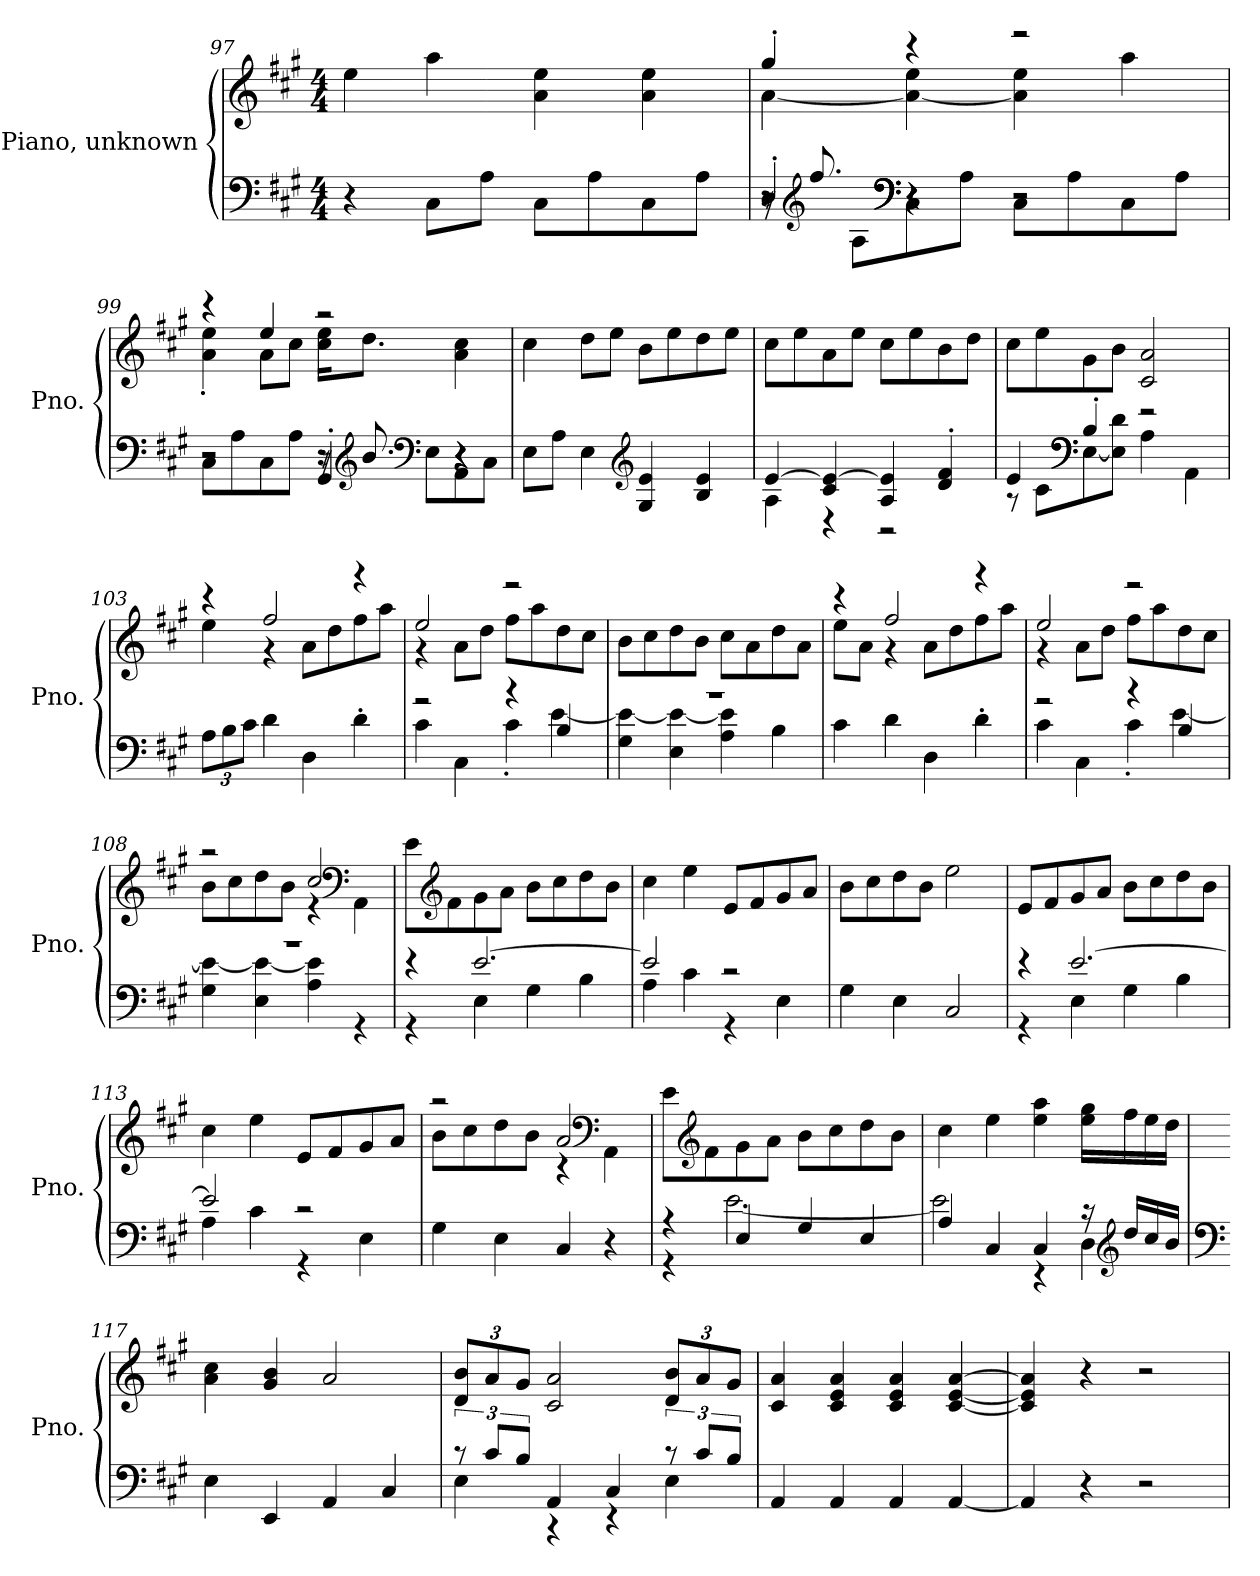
**kern	**kern
*part1	*part1
*staff2	*staff1
*I"Piano, unknown	*
*I'Pno.	*
*clefF4	*clefG2
*k[f#c#g#]	*k[f#c#g#]
*M4/4	*M4/4
=97	=97
4r	4ee\
8C#\L	4aa\
8A\J	.
8C#\L	4a\ 4ee\
8A\	.
8C#\	4a\ 4ee\
8A\J	.
=98	=98
*^	*^
*	*^	*	*
16r	8r	4D'/	4gg#'/	[4a\
*clefG2	*	*	*	*
8.ff#/	.	.	.	.
.	8A\L	.	.	.
*clefF4	*	*	*	*
4r	8C#\	4r	4r	4a\_ 4ee\
.	8A\J	.	.	.
2r	8C#\L	2r	2r	4a\] 4ee\
.	8A\	.	.	.
.	8C#\	.	.	4aa\
.	8A\J	.	.	.
!!LO:LB:g=z	!!
=99	=99	=99	=99	=99
2r	8C#\L	2r	4r	4a\' 4ee\'
.	8A\	.	.	.
.	8C#\	.	4ee/	8a\L
.	8A\J	.	.	8cc#\J
16r	8r	4GG#'/	2r	16cc#\ 16ee\KL
*clefG2	*	*	*	*
8.b/	.	.	.	8.dd\J
*clefF4	*	*	*	*
.	8E\L	.	.	.
4r	8AA\	4r	.	4a\ 4cc#\
.	8C#\J	.	.	.
*v	*v	*v	*	*
*	*v	*v
=100	=100
8E\L	4cc#\
8A\J	.
4E\	8dd\L
.	8ee\J
*clefG2	*
4G#/ 4e/	8b\L
.	8ee\
4B/ 4e/	8dd\
.	8ee\J
=101	=101
*^	*
[4e/	4A\	8cc#\L
.	.	8ee\
4c#/ 4e/_	4r	8a\
.	.	8ee\J
4A/ 4e/]	2r	8cc#\L
.	.	8ee\
4d/' 4f#/'	.	8b\
.	.	8dd\J
=102	=102	=102
4e/	8r	8cc#\L
.	8c#\L	8ee\
*clefF4	*	*
4B'/	[8E\	8g#\
.	8E\] 8d\J	8b\J
2r	4A\	2c#/ 2a/
.	4AA\	.
*v	*v	*
!!LO:LB:g=z
=103	=103
*Xbrackettup	*
*	*^
12A\L	4r	4ee\
12B\	.	.
12c#\J	.	.
4d\	2ff#/	4r
4D\	.	8a\L
.	.	8dd\
4d'\	4r	8ff#\
.	.	8aa\J
=104	=104	=104
*^	*	*
2r	4c#\	2ee/	4r
.	4C#\	.	8a\L
.	.	.	8dd\J
4r	4c#'\	2r	8ff#\L
.	.	.	8aa\
4B/	[4e\	.	8dd\
.	.	.	8cc#\J
*	*	*v	*v
=105	=105	=105
1r	4G#\ 4e\_	8b\L
.	.	8cc#\
.	4E\ 4e\_	8dd\
.	.	8b\J
.	4A\ 4e\]	8cc#\L
.	.	8a\
.	4B\	8dd\
.	.	8a\J
*v	*v	*
=106	=106
*	*^
4c#\	4r	8ee\L
.	.	8a\J
4d\	2ff#/	4r
4D\	.	8a\L
.	.	8dd\
4d'\	4r	8ff#\
.	.	8aa\J
=107	=107	=107
*^	*	*
2r	4c#\	2ee/	4r
.	4C#\	.	8a\L
.	.	.	8dd\J
4r	4c#'\	2r	8ff#\L
.	.	.	8aa\
4B/	[4e\	.	8dd\
.	.	.	8cc#\J
!!LO:PB:g=z	!!
=108	=108	=108	=108
1r	4G#\ 4e\_	2r	8b\L
.	.	.	8cc#\
.	4E\ 4e\_	.	8dd\
.	.	.	8b\J
.	4A\ 4e\]	2cc#/	4r
*	*	*clefF4	*
.	4r	.	4AA\
*	*	*v	*v
=109	=109	=109
4r	4r	8e\L
*	*	*clefG2
.	.	8f#\
[2.e/	4E\	8g#\
.	.	8a\J
.	4G#\	8b\L
.	.	8cc#\
.	4B\	8dd\
.	.	8b\J
=110	=110	=110
2e/]	4A\	4cc#\
.	4c#\	4ee\
2r	4r	8e/L
.	.	8f#/
.	4E\	8g#/
.	.	8a/J
*v	*v	*
=111	=111
4G#\	8b\L
.	8cc#\
4E\	8dd\
.	8b\J
2C#/	2ee\
=112	=112
*^	*
4r	4r	8e/L
.	.	8f#/
[2.e/	4E\	8g#/
.	.	8a/J
.	4G#\	8b\L
.	.	8cc#\
.	4B\	8dd\
.	.	8b\J
!!LO:LB:g=z
=113	=113	=113
2e/]	4A\	4cc#\
.	4c#\	4ee\
2r	4r	8e/L
.	.	8f#/
.	4E\	8g#/
.	.	8a/J
*v	*v	*
=114	=114
*	*^
4G#\	2r	8b\L
.	.	8cc#\
4E\	.	8dd\
.	.	8b\J
4C#/	2a/	4r
*	*clefF4	*
4r	.	4AA\
*	*v	*v
=115	=115
*^	*
4r	4r	8e\L
*	*	*clefG2
.	.	8f#\
4E/	[2.e\	8g#\
.	.	8a\J
4G#/	.	8b\L
.	.	8cc#\
4E/	.	8dd\
.	.	8b\J
=116	=116	=116
4A/	2e\]	4cc#\
4C#/	.	4ee\
4C#/	4r	4ee\ 4aa\
16r	4D\	16ee\ 16gg#\LL
*clefG2	*	*
16dd/LL	.	16ff#\
16cc#/	.	16ee\
16b/JJ	.	16dd\JJ
*v	*v	*
=117	=117
*clefF4	*
4E\	4a\ 4cc#\
4EE/	4g#/ 4b/
4AA/	2a/
4C#/	.
!!LO:LB:g=z
=118	=118
*brackettup	*Xbrackettup
*^	*
12r	4E\	12d/ 12b/L
12c#/L	.	12a/
12B/J	.	12g#/J
4AA/	4r	2c#/ 2a/
4C#/	4r	.
12r	4E\	12d/ 12b/L
12c#/L	.	12a/
12B/J	.	12g#/J
*v	*v	*
=119	=119
4AA/	4c#/ 4a/
4AA/	4c#/ 4e/ 4a/
4AA/	4c#/ 4e/ 4a/
[4AA/	[4c#/ [4e/ [4a/
=120	=120
4AA/]	4c#/] 4e/] 4a/]
4r	4r
2r	2r
=	=
*-	*-
